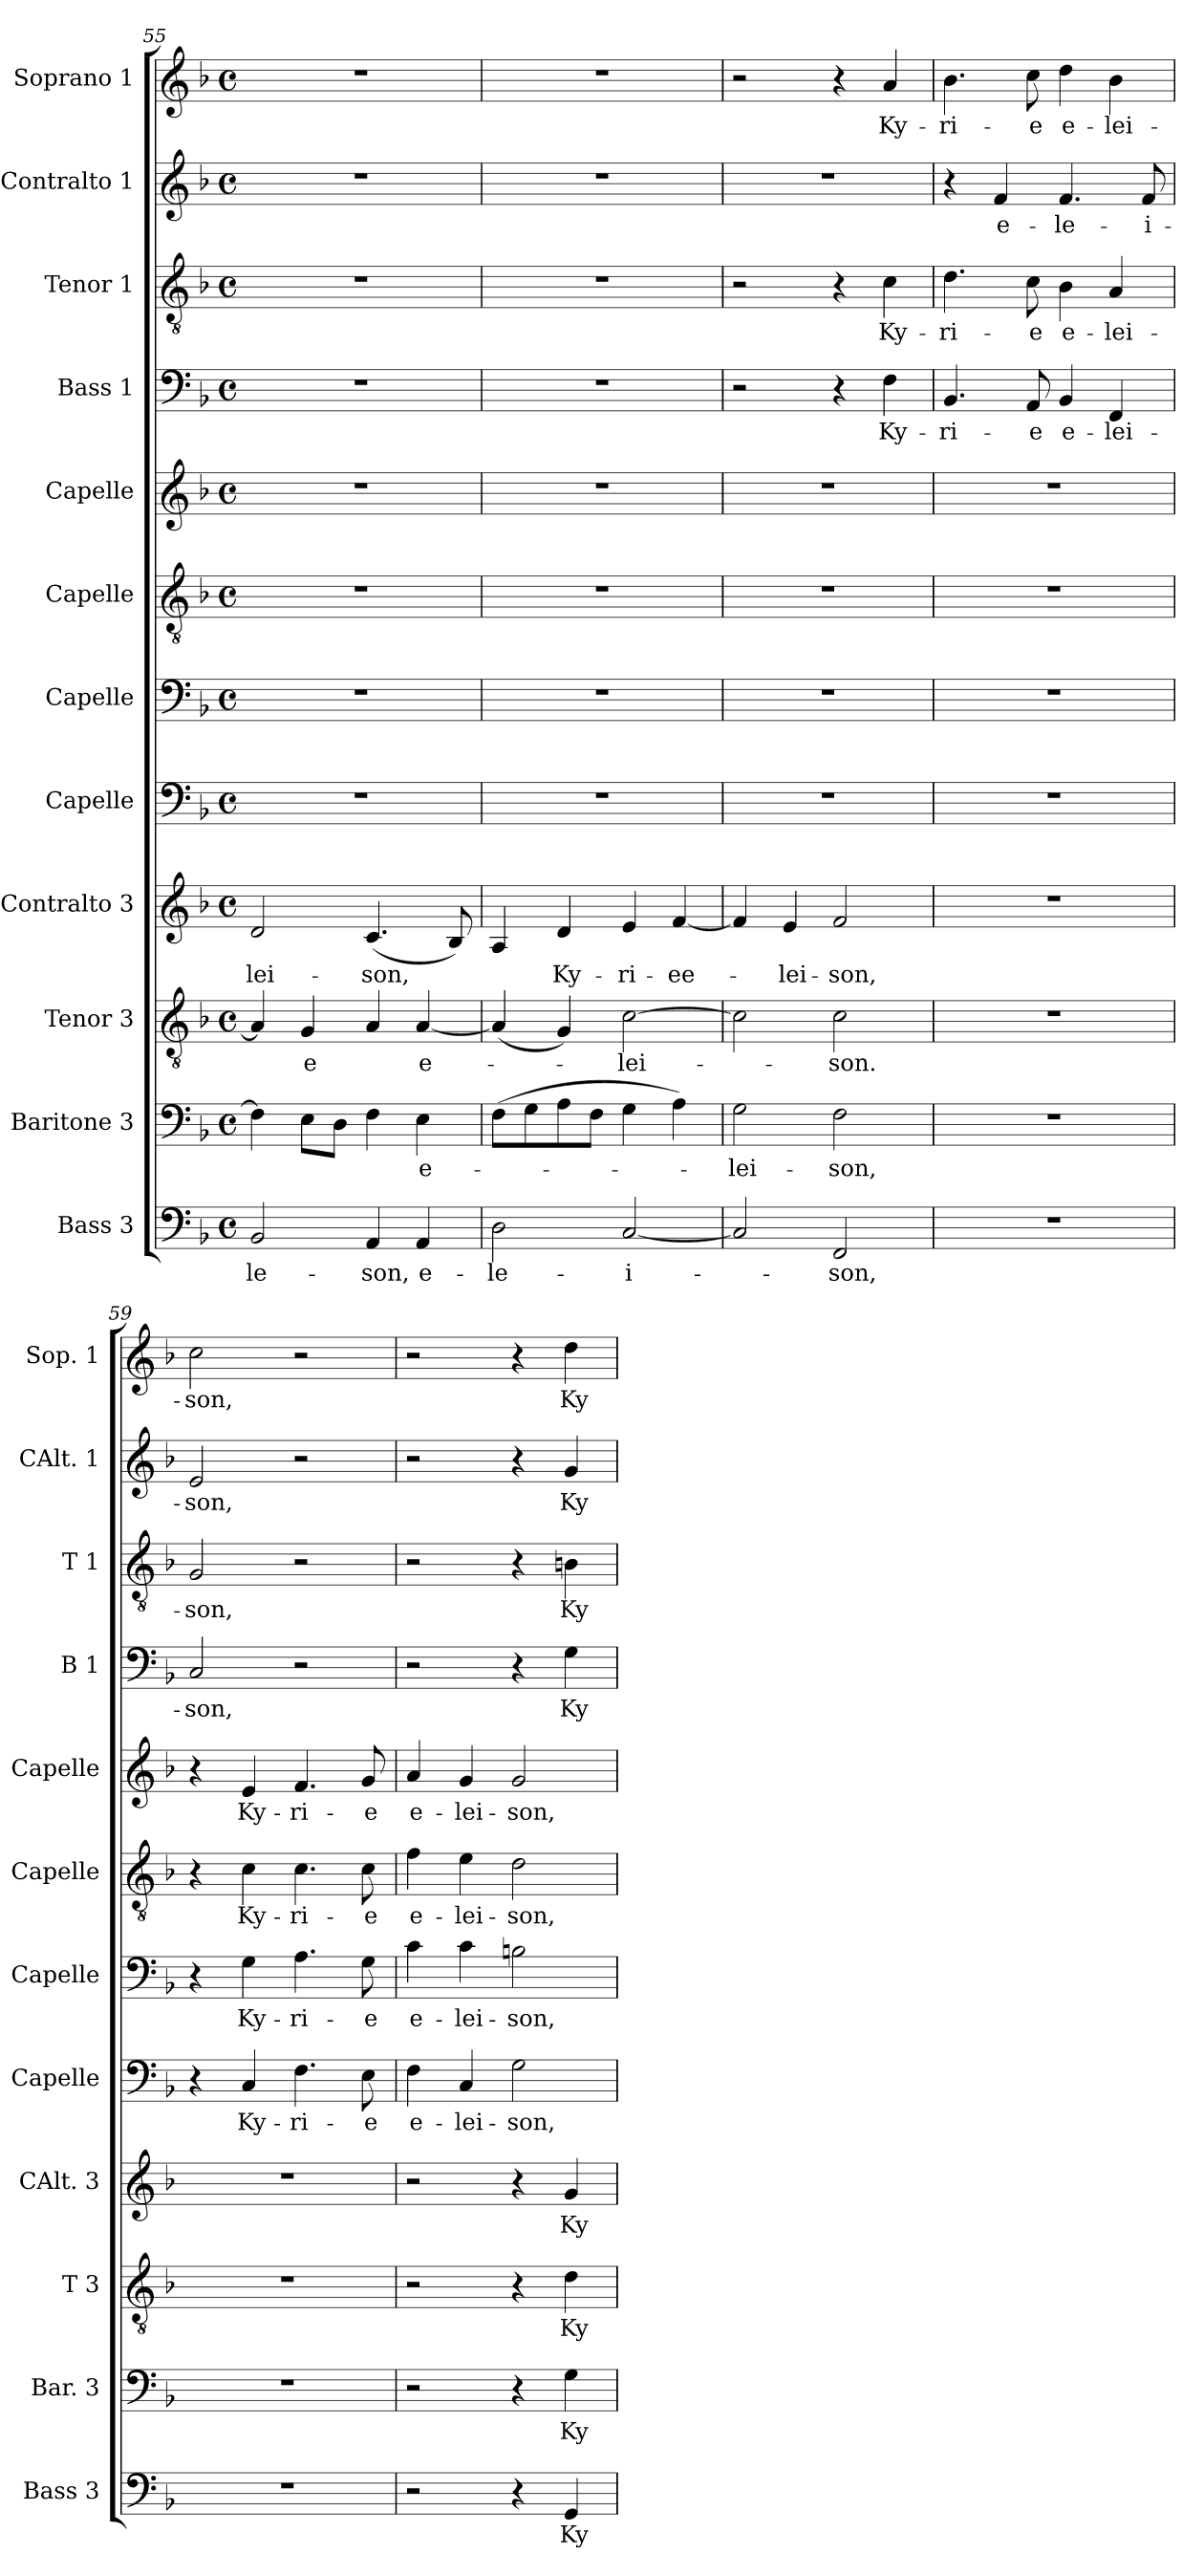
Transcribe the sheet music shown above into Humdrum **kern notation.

**kern	**text	**kern	**text	**kern	**text	**kern	**text	**kern	**text	**kern	**text	**kern	**text	**kern	**text	**kern	**text	**kern	**text	**kern	**text	**kern	**text
*part12	*part12	*part11	*part11	*part10	*part10	*part9	*part9	*part8	*part8	*part7	*part7	*part6	*part6	*part5	*part5	*part4	*part4	*part3	*part3	*part2	*part2	*part1	*part1
*staff12	*staff12	*staff11	*staff11	*staff10	*staff10	*staff9	*staff9	*staff8	*staff8	*staff7	*staff7	*staff6	*staff6	*staff5	*staff5	*staff4	*staff4	*staff3	*staff3	*staff2	*staff2	*staff1	*staff1
*I"Bass 3	*	*I"Baritone 3	*	*I"Tenor 3	*	*I"Contralto 3	*	*I"Capelle	*	*I"Capelle	*	*I"Capelle	*	*I"Capelle	*	*I"Bass 1	*	*I"Tenor 1	*	*I"Contralto 1	*	*I"Soprano 1	*
*I'Bass 3	*	*I'Bar. 3	*	*I'T 3	*	*I'CAlt. 3	*	*I'Capelle	*	*I'Capelle	*	*I'Capelle	*	*I'Capelle	*	*I'B 1	*	*I'T 1	*	*I'CAlt. 1	*	*I'Sop. 1	*
*clefF4	*	*clefF4	*	*clefGv2	*	*clefG2	*	*clefF4	*	*clefF4	*	*clefGv2	*	*clefG2	*	*clefF4	*	*clefGv2	*	*clefG2	*	*clefG2	*
*k[b-]	*	*k[b-]	*	*k[b-]	*	*k[b-]	*	*k[b-]	*	*k[b-]	*	*k[b-]	*	*k[b-]	*	*k[b-]	*	*k[b-]	*	*k[b-]	*	*k[b-]	*
*F:	*	*F:	*	*F:	*	*F:	*	*F:	*	*F:	*	*F:	*	*F:	*	*F:	*	*F:	*	*F:	*	*F:	*
*M4/4	*	*M4/4	*	*M4/4	*	*M4/4	*	*M4/4	*	*M4/4	*	*M4/4	*	*M4/4	*	*M4/4	*	*M4/4	*	*M4/4	*	*M4/4	*
*met(c)	*	*met(c)	*	*met(c)	*	*met(c)	*	*met(c)	*	*met(c)	*	*met(c)	*	*met(c)	*	*met(c)	*	*met(c)	*	*met(c)	*	*met(c)	*
=55	=55	=55	=55	=55	=55	=55	=55	=55	=55	=55	=55	=55	=55	=55	=55	=55	=55	=55	=55	=55	=55	=55	=55
2BB-/	-le-	4F\]	.	4A/]	.	2d/	-lei-	1r	.	1r	.	1r	.	1r	.	1r	.	1r	.	1r	.	1r	.
.	.	8E\L	.	4G/	-e	.	.	.	.	.	.	.	.	.	.	.	.	.	.	.	.	.	.
.	.	8D\J	.	.	.	.	.	.	.	.	.	.	.	.	.	.	.	.	.	.	.	.	.
4AA/	-son,	4F\	.	4A/	.	(4.c/	-son,	.	.	.	.	.	.	.	.	.	.	.	.	.	.	.	.
4AA/	e-	(4E\	e-	([4A/	e-	.	.	.	.	.	.	.	.	.	.	.	.	.	.	.	.	.	.
.	.	.	.	.	.	8B-/)	.	.	.	.	.	.	.	.	.	.	.	.	.	.	.	.	.
!!LO:PB:g=z
=56	=56	=56	=56	=56	=56	=56	=56	=56	=56	=56	=56	=56	=56	=56	=56	=56	=56	=56	=56	=56	=56	=56	=56
2D\	-le-	(8F\L	.	(4A/]	.	(4A/	.	1r	.	1r	.	1r	.	1r	.	1r	.	1r	.	1r	.	1r	.
.	.	8G\	.	.	.	.	.	.	.	.	.	.	.	.	.	.	.	.	.	.	.	.	.
.	.	8A\	.	4G/)	.	4d/	Ky-	.	.	.	.	.	.	.	.	.	.	.	.	.	.	.	.
.	.	8F\J	.	.	.	.	.	.	.	.	.	.	.	.	.	.	.	.	.	.	.	.	.
[2C/	-i-	4G\	.	[2c\	-lei-	4e/	-ri-	.	.	.	.	.	.	.	.	.	.	.	.	.	.	.	.
.	.	4A\)	.	.	.	[4f/	-ee-	.	.	.	.	.	.	.	.	.	.	.	.	.	.	.	.
=57	=57	=57	=57	=57	=57	=57	=57	=57	=57	=57	=57	=57	=57	=57	=57	=57	=57	=57	=57	=57	=57	=57	=57
2C/]	.	2G\	-lei-	2c\]	.	4f/]	.	1r	.	1r	.	1r	.	1r	.	2r	.	2r	.	1r	.	2r	.
.	.	.	.	.	.	4e/	-lei-	.	.	.	.	.	.	.	.	.	.	.	.	.	.	.	.
2FF/	-son,	2F\	-son,	2c\	-son.	2f/	-son,	.	.	.	.	.	.	.	.	4r	.	4r	.	.	.	4r	.
.	.	.	.	.	.	.	.	.	.	.	.	.	.	.	.	4F\	Ky-	4c\	Ky-	.	.	4a/	Ky-
=58	=58	=58	=58	=58	=58	=58	=58	=58	=58	=58	=58	=58	=58	=58	=58	=58	=58	=58	=58	=58	=58	=58	=58
1r	.	1r	.	1r	.	1r	.	1r	.	1r	.	1r	.	1r	.	4.BB-/	-ri-	4.d\	-ri-	4r	.	4.b-\	-ri-
.	.	.	.	.	.	.	.	.	.	.	.	.	.	.	.	.	.	.	.	4f/	e-	.	.
.	.	.	.	.	.	.	.	.	.	.	.	.	.	.	.	8AA/	-e	8c\	-e	.	.	8cc\	-e
.	.	.	.	.	.	.	.	.	.	.	.	.	.	.	.	4BB-/	e-	4B-\	e-	4.f/	-le-	4dd\	e-
.	.	.	.	.	.	.	.	.	.	.	.	.	.	.	.	4FF/	-lei-	4A/	-lei-	.	.	4b-\	-lei-
.	.	.	.	.	.	.	.	.	.	.	.	.	.	.	.	.	.	.	.	8f/	-i-	.	.
=59	=59	=59	=59	=59	=59	=59	=59	=59	=59	=59	=59	=59	=59	=59	=59	=59	=59	=59	=59	=59	=59	=59	=59
1r	.	1r	.	1r	.	1r	.	4r	.	4r	.	4r	.	4r	.	2C/	-son,	2G/	-son,	2e/	-son,	2cc\	-son,
.	.	.	.	.	.	.	.	4C/	Ky-	4G\	Ky-	4c\	Ky-	4e/	Ky-	.	.	.	.	.	.	.	.
.	.	.	.	.	.	.	.	4.F\	-ri-	4.A\	-ri-	4.c\	-ri-	4.f/	-ri-	2r	.	2r	.	2r	.	2r	.
.	.	.	.	.	.	.	.	8E\	-e	8G\	-e	8c\	-e	8g/	-e	.	.	.	.	.	.	.	.
=60	=60	=60	=60	=60	=60	=60	=60	=60	=60	=60	=60	=60	=60	=60	=60	=60	=60	=60	=60	=60	=60	=60	=60
2r	.	2r	.	2r	.	2r	.	4F\	e-	4c\	e-	4f\	e-	4a/	e-	2r	.	2r	.	2r	.	2r	.
.	.	.	.	.	.	.	.	4C/	-lei-	4c\	-lei-	4e\	-lei-	4g/	-lei-	.	.	.	.	.	.	.	.
4r	.	4r	.	4r	.	4r	.	2G\	-son,	2Bn\	-son,	2d\	-son,	2g/	-son,	4r	.	4r	.	4r	.	4r	.
4GG/	Ky-	4G\	Ky-	4d\	Ky-	4g/	Ky-	.	.	.	.	.	.	.	.	4G\	Ky-	4Bn\	Ky-	4g/	Ky-	4dd\	Ky-
=	=	=	=	=	=	=	=	=	=	=	=	=	=	=	=	=	=	=	=	=	=	=	=
*-	*-	*-	*-	*-	*-	*-	*-	*-	*-	*-	*-	*-	*-	*-	*-	*-	*-	*-	*-	*-	*-	*-	*-
